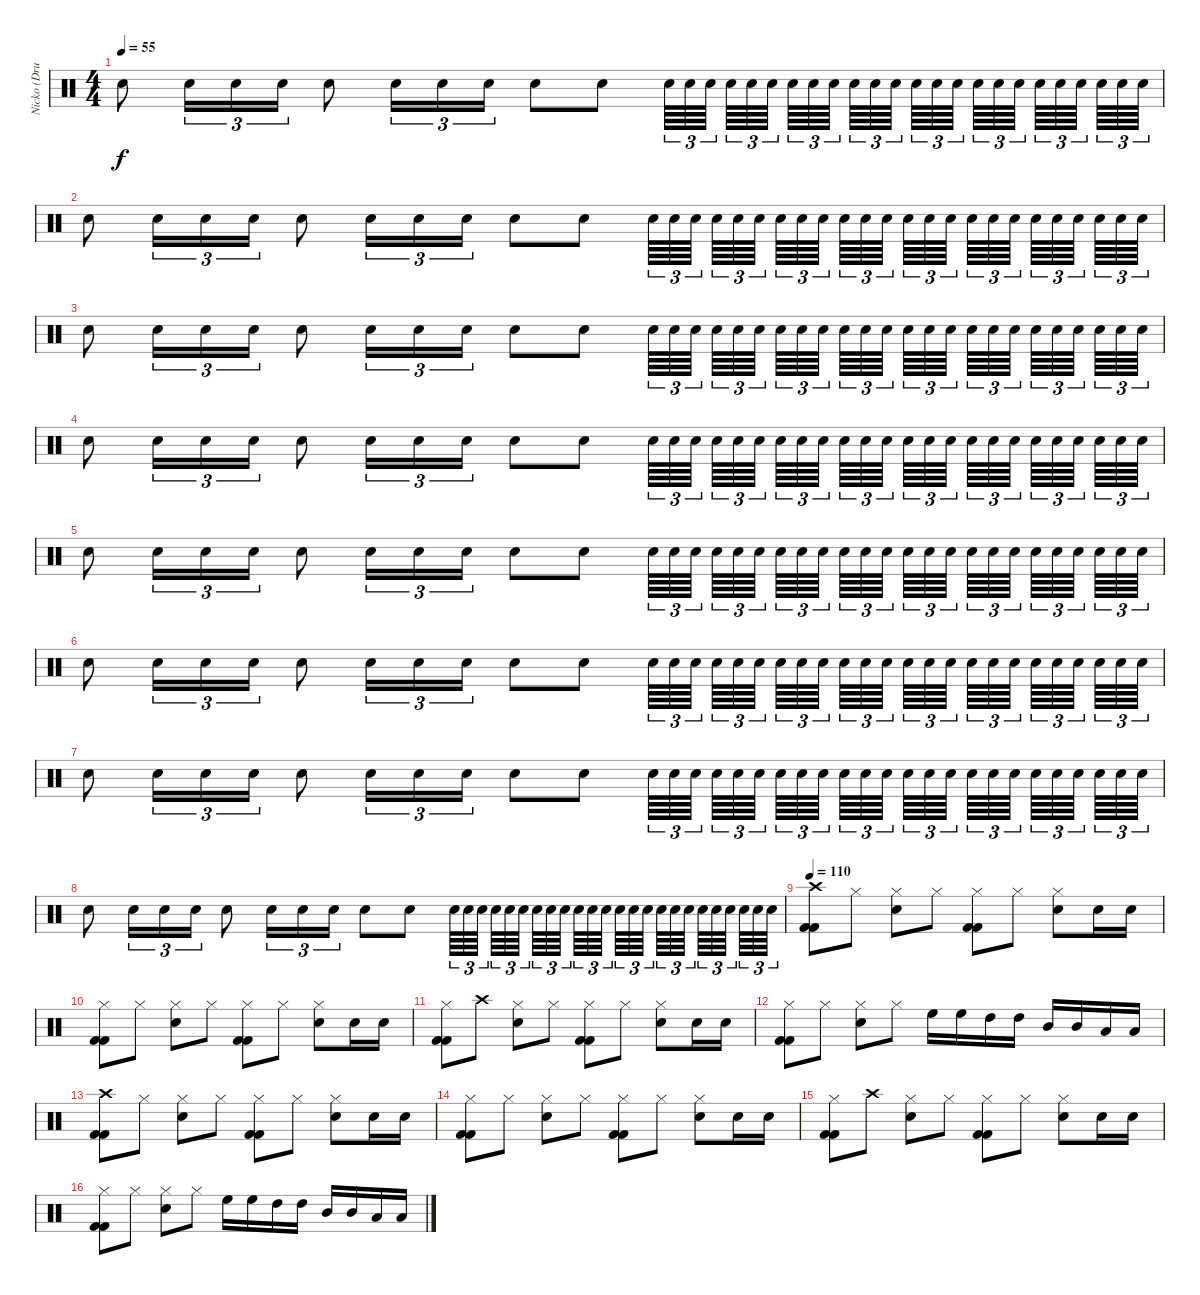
\track ("Nicko (Drums)" "Nicko (Dru") {instrument percussion}
\staff {score}
\articulation defaults
\ts (4 4)
\tempo 55
\clef neutral
\ks c "Snare (hit) 2".8{dy f} "Snare (hit) 2".16{tu (3 2)} "Snare (hit) 2".16{tu (3 2)} "Snare (hit) 2".16{tu (3 2)} "Snare (hit) 2".8 "Snare (hit) 2".16{tu (3 2)} "Snare (hit) 2".16{tu (3 2)} "Snare (hit) 2".16{tu (3 2)} "Snare (hit) 2".8 "Snare (hit) 2".8 "Snare (hit) 2".64{tu (3 2)} "Snare (hit) 2".64{tu (3 2)} "Snare (hit) 2".64{tu (3 2)} "Snare (hit) 2".64{tu (3 2)} "Snare (hit) 2".64{tu (3 2)} "Snare (hit) 2".64{tu (3 2)} "Snare (hit) 2".64{tu (3 2)} "Snare (hit) 2".64{tu (3 2)} "Snare (hit) 2".64{tu (3 2)} "Snare (hit) 2".64{tu (3 2)} "Snare (hit) 2".64{tu (3 2)} "Snare (hit) 2".64{tu (3 2)} "Snare (hit) 2".64{tu (3 2)} "Snare (hit) 2".64{tu (3 2)} "Snare (hit) 2".64{tu (3 2)} "Snare (hit) 2".64{tu (3 2)} "Snare (hit) 2".64{tu (3 2)} "Snare (hit) 2".64{tu (3 2)} "Snare (hit) 2".64{tu (3 2)} "Snare (hit) 2".64{tu (3 2)} "Snare (hit) 2".64{tu (3 2)} "Snare (hit) 2".64{tu (3 2)} "Snare (hit) 2".64{tu (3 2)} "Snare (hit) 2".64{tu (3 2)}
|
"Snare (hit) 2".8 "Snare (hit) 2".16{tu (3 2)} "Snare (hit) 2".16{tu (3 2)} "Snare (hit) 2".16{tu (3 2)} "Snare (hit) 2".8 "Snare (hit) 2".16{tu (3 2)} "Snare (hit) 2".16{tu (3 2)} "Snare (hit) 2".16{tu (3 2)} "Snare (hit) 2".8 "Snare (hit) 2".8 "Snare (hit) 2".64{tu (3 2)} "Snare (hit) 2".64{tu (3 2)} "Snare (hit) 2".64{tu (3 2)} "Snare (hit) 2".64{tu (3 2)} "Snare (hit) 2".64{tu (3 2)} "Snare (hit) 2".64{tu (3 2)} "Snare (hit) 2".64{tu (3 2)} "Snare (hit) 2".64{tu (3 2)} "Snare (hit) 2".64{tu (3 2)} "Snare (hit) 2".64{tu (3 2)} "Snare (hit) 2".64{tu (3 2)} "Snare (hit) 2".64{tu (3 2)} "Snare (hit) 2".64{tu (3 2)} "Snare (hit) 2".64{tu (3 2)} "Snare (hit) 2".64{tu (3 2)} "Snare (hit) 2".64{tu (3 2)} "Snare (hit) 2".64{tu (3 2)} "Snare (hit) 2".64{tu (3 2)} "Snare (hit) 2".64{tu (3 2)} "Snare (hit) 2".64{tu (3 2)} "Snare (hit) 2".64{tu (3 2)} "Snare (hit) 2".64{tu (3 2)} "Snare (hit) 2".64{tu (3 2)} "Snare (hit) 2".64{tu (3 2)} |
"Snare (hit) 2".8 "Snare (hit) 2".16{tu (3 2)} "Snare (hit) 2".16{tu (3 2)} "Snare (hit) 2".16{tu (3 2)} "Snare (hit) 2".8 "Snare (hit) 2".16{tu (3 2)} "Snare (hit) 2".16{tu (3 2)} "Snare (hit) 2".16{tu (3 2)} "Snare (hit) 2".8 "Snare (hit) 2".8 "Snare (hit) 2".64{tu (3 2)} "Snare (hit) 2".64{tu (3 2)} "Snare (hit) 2".64{tu (3 2)} "Snare (hit) 2".64{tu (3 2)} "Snare (hit) 2".64{tu (3 2)} "Snare (hit) 2".64{tu (3 2)} "Snare (hit) 2".64{tu (3 2)} "Snare (hit) 2".64{tu (3 2)} "Snare (hit) 2".64{tu (3 2)} "Snare (hit) 2".64{tu (3 2)} "Snare (hit) 2".64{tu (3 2)} "Snare (hit) 2".64{tu (3 2)} "Snare (hit) 2".64{tu (3 2)} "Snare (hit) 2".64{tu (3 2)} "Snare (hit) 2".64{tu (3 2)} "Snare (hit) 2".64{tu (3 2)} "Snare (hit) 2".64{tu (3 2)} "Snare (hit) 2".64{tu (3 2)} "Snare (hit) 2".64{tu (3 2)} "Snare (hit) 2".64{tu (3 2)} "Snare (hit) 2".64{tu (3 2)} "Snare (hit) 2".64{tu (3 2)} "Snare (hit) 2".64{tu (3 2)} "Snare (hit) 2".64{tu (3 2)} |
"Snare (hit) 2".8 "Snare (hit) 2".16{tu (3 2)} "Snare (hit) 2".16{tu (3 2)} "Snare (hit) 2".16{tu (3 2)} "Snare (hit) 2".8 "Snare (hit) 2".16{tu (3 2)} "Snare (hit) 2".16{tu (3 2)} "Snare (hit) 2".16{tu (3 2)} "Snare (hit) 2".8 "Snare (hit) 2".8 "Snare (hit) 2".64{tu (3 2)} "Snare (hit) 2".64{tu (3 2)} "Snare (hit) 2".64{tu (3 2)} "Snare (hit) 2".64{tu (3 2)} "Snare (hit) 2".64{tu (3 2)} "Snare (hit) 2".64{tu (3 2)} "Snare (hit) 2".64{tu (3 2)} "Snare (hit) 2".64{tu (3 2)} "Snare (hit) 2".64{tu (3 2)} "Snare (hit) 2".64{tu (3 2)} "Snare (hit) 2".64{tu (3 2)} "Snare (hit) 2".64{tu (3 2)} "Snare (hit) 2".64{tu (3 2)} "Snare (hit) 2".64{tu (3 2)} "Snare (hit) 2".64{tu (3 2)} "Snare (hit) 2".64{tu (3 2)} "Snare (hit) 2".64{tu (3 2)} "Snare (hit) 2".64{tu (3 2)} "Snare (hit) 2".64{tu (3 2)} "Snare (hit) 2".64{tu (3 2)} "Snare (hit) 2".64{tu (3 2)} "Snare (hit) 2".64{tu (3 2)} "Snare (hit) 2".64{tu (3 2)} "Snare (hit) 2".64{tu (3 2)} |
"Snare (hit) 2".8 "Snare (hit) 2".16{tu (3 2)} "Snare (hit) 2".16{tu (3 2)} "Snare (hit) 2".16{tu (3 2)} "Snare (hit) 2".8 "Snare (hit) 2".16{tu (3 2)} "Snare (hit) 2".16{tu (3 2)} "Snare (hit) 2".16{tu (3 2)} "Snare (hit) 2".8 "Snare (hit) 2".8 "Snare (hit) 2".64{tu (3 2)} "Snare (hit) 2".64{tu (3 2)} "Snare (hit) 2".64{tu (3 2)} "Snare (hit) 2".64{tu (3 2)} "Snare (hit) 2".64{tu (3 2)} "Snare (hit) 2".64{tu (3 2)} "Snare (hit) 2".64{tu (3 2)} "Snare (hit) 2".64{tu (3 2)} "Snare (hit) 2".64{tu (3 2)} "Snare (hit) 2".64{tu (3 2)} "Snare (hit) 2".64{tu (3 2)} "Snare (hit) 2".64{tu (3 2)} "Snare (hit) 2".64{tu (3 2)} "Snare (hit) 2".64{tu (3 2)} "Snare (hit) 2".64{tu (3 2)} "Snare (hit) 2".64{tu (3 2)} "Snare (hit) 2".64{tu (3 2)} "Snare (hit) 2".64{tu (3 2)} "Snare (hit) 2".64{tu (3 2)} "Snare (hit) 2".64{tu (3 2)} "Snare (hit) 2".64{tu (3 2)} "Snare (hit) 2".64{tu (3 2)} "Snare (hit) 2".64{tu (3 2)} "Snare (hit) 2".64{tu (3 2)} |
"Snare (hit) 2".8 "Snare (hit) 2".16{tu (3 2)} "Snare (hit) 2".16{tu (3 2)} "Snare (hit) 2".16{tu (3 2)} "Snare (hit) 2".8 "Snare (hit) 2".16{tu (3 2)} "Snare (hit) 2".16{tu (3 2)} "Snare (hit) 2".16{tu (3 2)} "Snare (hit) 2".8 "Snare (hit) 2".8 "Snare (hit) 2".64{tu (3 2)} "Snare (hit) 2".64{tu (3 2)} "Snare (hit) 2".64{tu (3 2)} "Snare (hit) 2".64{tu (3 2)} "Snare (hit) 2".64{tu (3 2)} "Snare (hit) 2".64{tu (3 2)} "Snare (hit) 2".64{tu (3 2)} "Snare (hit) 2".64{tu (3 2)} "Snare (hit) 2".64{tu (3 2)} "Snare (hit) 2".64{tu (3 2)} "Snare (hit) 2".64{tu (3 2)} "Snare (hit) 2".64{tu (3 2)} "Snare (hit) 2".64{tu (3 2)} "Snare (hit) 2".64{tu (3 2)} "Snare (hit) 2".64{tu (3 2)} "Snare (hit) 2".64{tu (3 2)} "Snare (hit) 2".64{tu (3 2)} "Snare (hit) 2".64{tu (3 2)} "Snare (hit) 2".64{tu (3 2)} "Snare (hit) 2".64{tu (3 2)} "Snare (hit) 2".64{tu (3 2)} "Snare (hit) 2".64{tu (3 2)} "Snare (hit) 2".64{tu (3 2)} "Snare (hit) 2".64{tu (3 2)} |
"Snare (hit) 2".8 "Snare (hit) 2".16{tu (3 2)} "Snare (hit) 2".16{tu (3 2)} "Snare (hit) 2".16{tu (3 2)} "Snare (hit) 2".8 "Snare (hit) 2".16{tu (3 2)} "Snare (hit) 2".16{tu (3 2)} "Snare (hit) 2".16{tu (3 2)} "Snare (hit) 2".8 "Snare (hit) 2".8 "Snare (hit) 2".64{tu (3 2)} "Snare (hit) 2".64{tu (3 2)} "Snare (hit) 2".64{tu (3 2)} "Snare (hit) 2".64{tu (3 2)} "Snare (hit) 2".64{tu (3 2)} "Snare (hit) 2".64{tu (3 2)} "Snare (hit) 2".64{tu (3 2)} "Snare (hit) 2".64{tu (3 2)} "Snare (hit) 2".64{tu (3 2)} "Snare (hit) 2".64{tu (3 2)} "Snare (hit) 2".64{tu (3 2)} "Snare (hit) 2".64{tu (3 2)} "Snare (hit) 2".64{tu (3 2)} "Snare (hit) 2".64{tu (3 2)} "Snare (hit) 2".64{tu (3 2)} "Snare (hit) 2".64{tu (3 2)} "Snare (hit) 2".64{tu (3 2)} "Snare (hit) 2".64{tu (3 2)} "Snare (hit) 2".64{tu (3 2)} "Snare (hit) 2".64{tu (3 2)} "Snare (hit) 2".64{tu (3 2)} "Snare (hit) 2".64{tu (3 2)} "Snare (hit) 2".64{tu (3 2)} "Snare (hit) 2".64{tu (3 2)} |
"Snare (hit) 2".8 "Snare (hit) 2".16{tu (3 2)} "Snare (hit) 2".16{tu (3 2)} "Snare (hit) 2".16{tu (3 2)} "Snare (hit) 2".8 "Snare (hit) 2".16{tu (3 2)} "Snare (hit) 2".16{tu (3 2)} "Snare (hit) 2".16{tu (3 2)} "Snare (hit) 2".8 "Snare (hit) 2".8 "Snare (hit) 2".64{tu (3 2)} "Snare (hit) 2".64{tu (3 2)} "Snare (hit) 2".64{tu (3 2)} "Snare (hit) 2".64{tu (3 2)} "Snare (hit) 2".64{tu (3 2)} "Snare (hit) 2".64{tu (3 2)} "Snare (hit) 2".64{tu (3 2)} "Snare (hit) 2".64{tu (3 2)} "Snare (hit) 2".64{tu (3 2)} "Snare (hit) 2".64{tu (3 2)} "Snare (hit) 2".64{tu (3 2)} "Snare (hit) 2".64{tu (3 2)} "Snare (hit) 2".64{tu (3 2)} "Snare (hit) 2".64{tu (3 2)} "Snare (hit) 2".64{tu (3 2)} "Snare (hit) 2".64{tu (3 2)} "Snare (hit) 2".64{tu (3 2)} "Snare (hit) 2".64{tu (3 2)} "Snare (hit) 2".64{tu (3 2)} "Snare (hit) 2".64{tu (3 2)} "Snare (hit) 2".64{tu (3 2)} "Snare (hit) 2".64{tu (3 2)} "Snare (hit) 2".64{tu (3 2)} "Snare (hit) 2".64{tu (3 2)} |
\tempo 110
("Crash high (hit)" "Kick (hit) 2" "Kick (hit) 2").8 "Hi-Hat (closed)".8 ("Hi-Hat (closed)" "Snare (hit) 2").8 "Hi-Hat (closed)".8 ("Hi-Hat (closed)" "Kick (hit) 2" "Kick (hit) 2").8 "Hi-Hat (closed)".8 ("Hi-Hat (closed)" "Snare (hit) 2").8 "Snare (hit) 2".16 "Snare (hit) 2".16 |
("Hi-Hat (closed)" "Kick (hit) 2" "Kick (hit) 2").8 "Hi-Hat (closed)".8 ("Hi-Hat (closed)" "Snare (hit) 2").8 "Hi-Hat (closed)".8 ("Hi-Hat (closed)" "Kick (hit) 2" "Kick (hit) 2").8 "Hi-Hat (closed)".8 ("Hi-Hat (closed)" "Snare (hit) 2").8 "Snare (hit) 2".16 "Snare (hit) 2".16 |
("Hi-Hat (closed)" "Kick (hit) 2" "Kick (hit) 2").8 "Crash high (hit)".8 ("Hi-Hat (closed)" "Snare (hit) 2").8 "Hi-Hat (closed)".8 ("Hi-Hat (closed)" "Kick (hit) 2" "Kick (hit) 2").8 "Hi-Hat (closed)".8 ("Hi-Hat (closed)" "Snare (hit) 2").8 "Snare (hit) 2".16 "Snare (hit) 2".16 |
("Hi-Hat (closed)" "Kick (hit) 2" "Kick (hit) 2").8 "Hi-Hat (closed)".8 ("Hi-Hat (closed)" "Snare (hit) 2").8 "Hi-Hat (closed)".8 "High Floor Tom (hit)".16 "High Floor Tom (hit)".16 "High Tom (hit)".16 "High Tom (hit)".16 "Mid Tom (hit)".16 "Mid Tom (hit)".16 "Low Tom (hit)".16 "Low Tom (hit)".16 |
("Crash high (hit)" "Kick (hit) 2" "Kick (hit) 2").8 "Hi-Hat (closed)".8 ("Hi-Hat (closed)" "Snare (hit) 2").8 "Hi-Hat (closed)".8 ("Hi-Hat (closed)" "Kick (hit) 2" "Kick (hit) 2").8 "Hi-Hat (closed)".8 ("Hi-Hat (closed)" "Snare (hit) 2").8 "Snare (hit) 2".16 "Snare (hit) 2".16 |
("Hi-Hat (closed)" "Kick (hit) 2" "Kick (hit) 2").8 "Hi-Hat (closed)".8 ("Hi-Hat (closed)" "Snare (hit) 2").8 "Hi-Hat (closed)".8 ("Hi-Hat (closed)" "Kick (hit) 2" "Kick (hit) 2").8 "Hi-Hat (closed)".8 ("Hi-Hat (closed)" "Snare (hit) 2").8 "Snare (hit) 2".16 "Snare (hit) 2".16 |
("Hi-Hat (closed)" "Kick (hit) 2" "Kick (hit) 2").8 "Crash high (hit)".8 ("Hi-Hat (closed)" "Snare (hit) 2").8 "Hi-Hat (closed)".8 ("Hi-Hat (closed)" "Kick (hit) 2" "Kick (hit) 2").8 "Hi-Hat (closed)".8 ("Hi-Hat (closed)" "Snare (hit) 2").8 "Snare (hit) 2".16 "Snare (hit) 2".16 |
("Hi-Hat (closed)" "Kick (hit) 2" "Kick (hit) 2").8 "Hi-Hat (closed)".8 ("Hi-Hat (closed)" "Snare (hit) 2").8 "Hi-Hat (closed)".8 "High Floor Tom (hit)".16 "High Floor Tom (hit)".16 "High Tom (hit)".16 "High Tom (hit)".16 "Mid Tom (hit)".16 "Mid Tom (hit)".16 "Low Tom (hit)".16 "Low Tom (hit)".16
